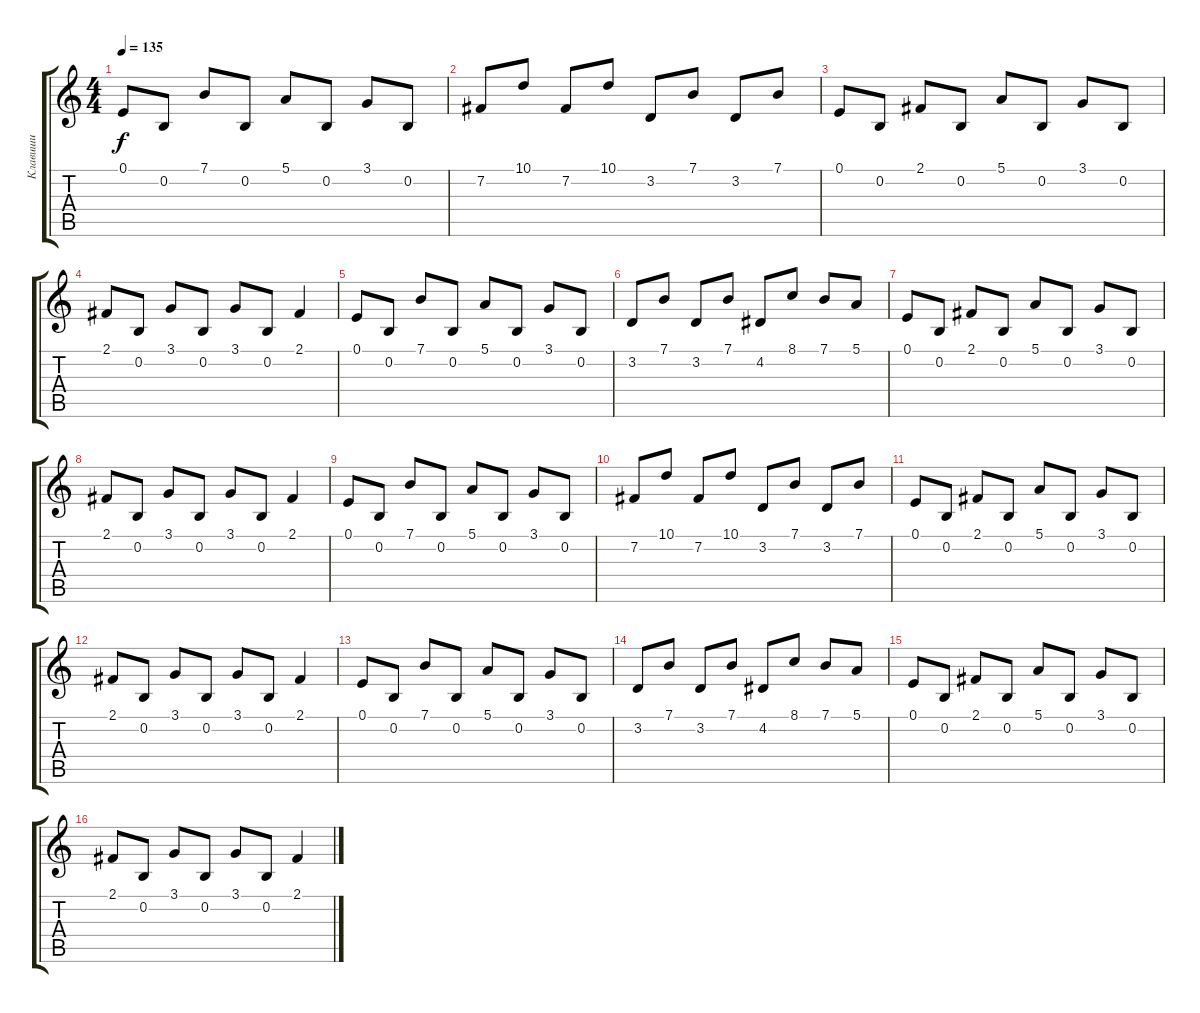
\track ("Клавиши" "Клавиши") {instrument stringensemble1}
\staff {score tabs}
\tuning (E4 B3 G3 D3 A2 E2) {hide}
\ts (4 4)
\tempo 135
\clef g2
\ks c
0.1.8{dy f} 0.2.8 7.1.8 0.2.8 5.1.8 0.2.8 3.1.8 0.2.8 |
7.2.8 10.1.8 7.2.8 10.1.8 3.2.8 7.1.8 3.2.8 7.1.8 |
0.1.8 0.2.8 2.1.8 0.2.8 5.1.8 0.2.8 3.1.8 0.2.8 |
2.1.8 0.2.8 3.1.8 0.2.8 3.1.8 0.2.8 2.1.4 |
0.1.8 0.2.8 7.1.8 0.2.8 5.1.8 0.2.8 3.1.8 0.2.8 |
3.2.8 7.1.8 3.2.8 7.1.8 4.2.8 8.1.8 7.1.8 5.1.8 |
0.1.8 0.2.8 2.1.8 0.2.8 5.1.8 0.2.8 3.1.8 0.2.8 |
2.1.8 0.2.8 3.1.8 0.2.8 3.1.8 0.2.8 2.1.4 |
0.1.8 0.2.8 7.1.8 0.2.8 5.1.8 0.2.8 3.1.8 0.2.8 |
7.2.8 10.1.8 7.2.8 10.1.8 3.2.8 7.1.8 3.2.8 7.1.8 |
0.1.8 0.2.8 2.1.8 0.2.8 5.1.8 0.2.8 3.1.8 0.2.8 |
2.1.8 0.2.8 3.1.8 0.2.8 3.1.8 0.2.8 2.1.4 |
0.1.8 0.2.8 7.1.8 0.2.8 5.1.8 0.2.8 3.1.8 0.2.8 |
3.2.8 7.1.8 3.2.8 7.1.8 4.2.8 8.1.8 7.1.8 5.1.8 |
0.1.8 0.2.8 2.1.8 0.2.8 5.1.8 0.2.8 3.1.8 0.2.8 |
2.1.8 0.2.8 3.1.8 0.2.8 3.1.8 0.2.8 2.1.4
